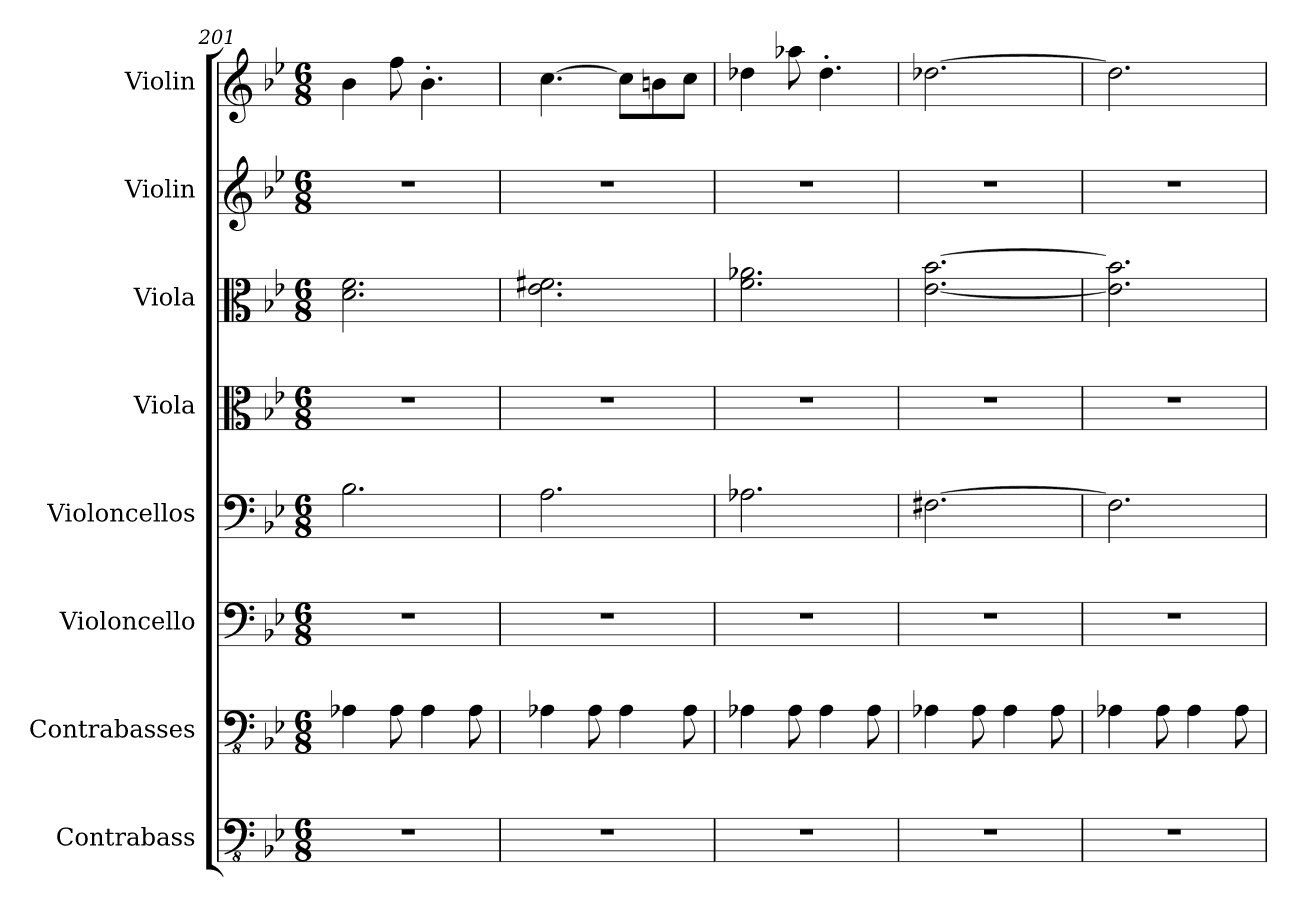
**kern	**kern	**kern	**kern	**kern	**kern	**kern	**kern
*part8	*part7	*part6	*part5	*part4	*part3	*part2	*part1
*staff8	*staff7	*staff6	*staff5	*staff4	*staff3	*staff2	*staff1
*I"Contrabass	*I"Contrabasses	*I"Violoncello	*I"Violoncellos	*I"Viola	*I"Viola	*I"Violin	*I"Violin
*I'Cb.	*I'Cbs.	*I'Vc.	*I'Vcs.	*I'Vla.	*I'Vla.	*I'Vln.	*I'Vln.
*clefFv4	*clefFv4	*clefF4	*clefF4	*clefC3	*clefC3	*clefG2	*clefG2
*ITrd7c12	*	*	*	*	*	*	*
*k[b-e-]	*k[b-e-]	*k[b-e-]	*k[b-e-]	*k[b-e-]	*k[b-e-]	*k[b-e-]	*k[b-e-]
*M6/8	*M6/8	*M6/8	*M6/8	*M6/8	*M6/8	*M6/8	*M6/8
=201	=201	=201	=201	=201	=201	=201	=201
2.r	4AA-X\	2.r	2.B-\	2.r	2.d\ 2.f\	2.r	4b-\
.	8AA-\	.	.	.	.	.	8ff\
.	4AA-\	.	.	.	.	.	4.b-'\
.	8AA-\	.	.	.	.	.	.
=202	=202	=202	=202	=202	=202	=202	=202
2.r	4AA-X\	2.r	2.A\	2.r	2.e-\ 2.f#X\	2.r	[4.cc\
.	8AA-\	.	.	.	.	.	.
.	4AA-\	.	.	.	.	.	8cc\L]
.	.	.	.	.	.	.	8bn\
.	8AA-\	.	.	.	.	.	8cc\J
=203	=203	=203	=203	=203	=203	=203	=203
2.r	4AA-X\	2.r	2.A-X\	2.r	2.f\ 2.a-X\	2.r	4dd-X\
.	8AA-\	.	.	.	.	.	8aa-X\
.	4AA-\	.	.	.	.	.	4.dd-'\
.	8AA-\	.	.	.	.	.	.
=204	=204	=204	=204	=204	=204	=204	=204
2.r	4AA-X\	2.r	[2.F#X\	2.r	[2.e-\ [2.b-\	2.r	[2.dd-X\
.	8AA-\	.	.	.	.	.	.
.	4AA-\	.	.	.	.	.	.
.	8AA-\	.	.	.	.	.	.
!!LO:PB:g=z
=205	=205	=205	=205	=205	=205	=205	=205
2.r	4AA-X\	2.r	2.F#\]	2.r	2.e-\] 2.b-\]	2.r	2.dd-\]
.	8AA-\	.	.	.	.	.	.
.	4AA-\	.	.	.	.	.	.
.	8AA-\	.	.	.	.	.	.
=	=	=	=	=	=	=	=
*-	*-	*-	*-	*-	*-	*-	*-
